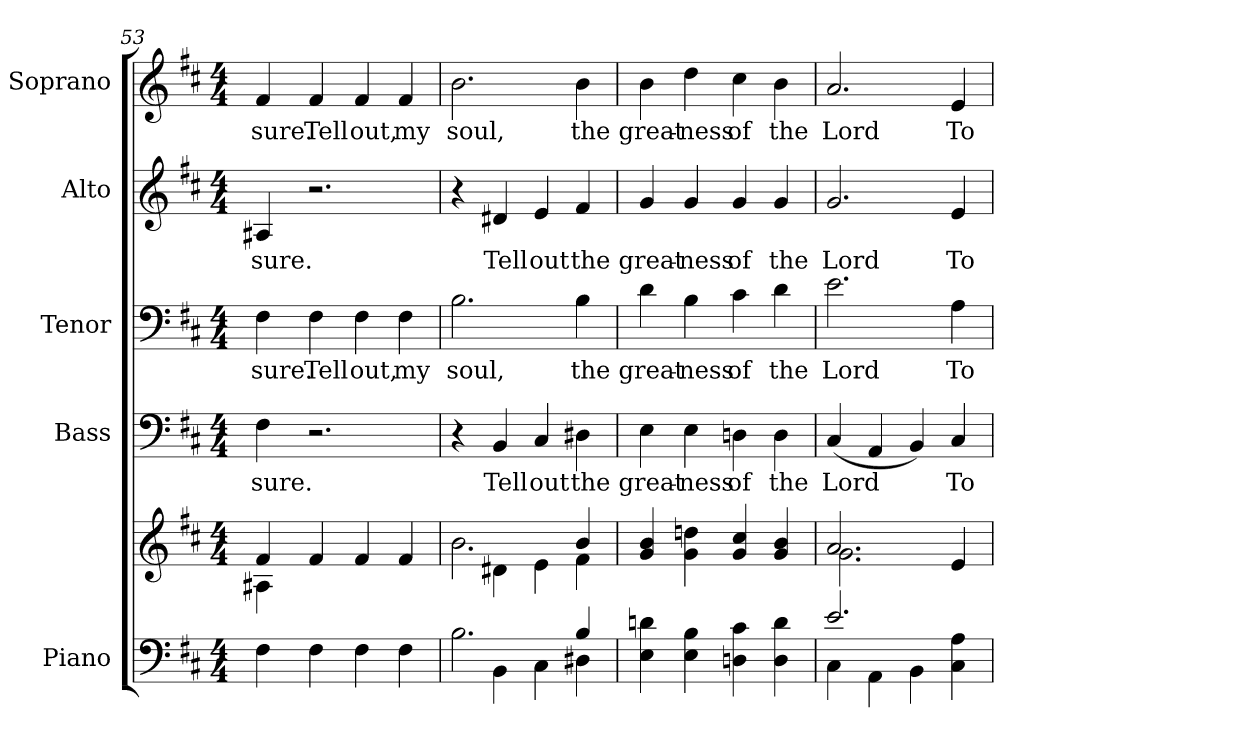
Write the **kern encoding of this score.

**kern	**kern	**kern	**text	**kern	**text	**kern	**text	**kern	**text
*part5	*part5	*part4	*part4	*part3	*part3	*part2	*part2	*part1	*part1
*staff6	*staff5	*staff4	*staff4	*staff3	*staff3	*staff2	*staff2	*staff1	*staff1
*I"Piano	*	*I"Bass	*	*I"Tenor	*	*I"Alto	*	*I"Soprano	*
*I'Pno.	*	*I'B.	*	*I'T.	*	*I'A.	*	*I'S.	*
!!LO:PB:g=z
*clefF4	*clefG2	*clefF4	*	*clefF4	*	*clefG2	*	*clefG2	*
*k[f#c#]	*k[f#c#]	*k[f#c#]	*	*k[f#c#]	*	*k[f#c#]	*	*k[f#c#]	*
*D:	*D:	*D:	*	*D:	*	*D:	*	*D:	*
*M4/4	*M4/4	*M4/4	*	*M4/4	*	*M4/4	*	*M4/4	*
=53	=53	=53	=53	=53	=53	=53	=53	=53	=53
*^	*^	*	*	*	*	*	*	*	*
!	!	!	!	!	!LO:LY:b:color=#000000	!	!	!	!	!	!
!	!	!	!	!	!	!	!LO:LY:b:color=#000000	!	!	!	!
!	!	!	!	!	!	!	!	!	!LO:LY:b:color=#000000	!	!
!	!	!	!	!	!	!	!	!	!	!	!LO:LY:b:color=#000000
4F#i\	4F#i\yy	4f#i/	4A#Xi\	4F#i\	sure.	4F#i\	sure.	4A#Xi/	sure.	4f#i/	sure.
!	!	!	!	!	!	!	!LO:LY:b:color=#000000	!	!	!	!
!	!	!	!	!	!	!	!	!	!	!	!LO:LY:b:color=#000000
4F#i\	2.ryy	4f#i/	2.ryy	2.r	.	4F#i\	Tell	2.r	.	4f#i/	Tell
!	!	!	!	!	!	!	!LO:LY:b:color=#000000	!	!	!	!
!	!	!	!	!	!	!	!	!	!	!	!LO:LY:b:color=#000000
4F#i\	.	4f#i/	.	.	.	4F#i\	out,	.	.	4f#i/	out,
!	!	!	!	!	!	!	!LO:LY:b:color=#000000	!	!	!	!
!	!	!	!	!	!	!	!	!	!	!	!LO:LY:b:color=#000000
4F#i\	.	4f#i/	.	.	.	4F#i\	my	.	.	4f#i/	my
=54	=54	=54	=54	=54	=54	=54	=54	=54	=54	=54	=54
!	!	!	!	!	!	!	!LO:LY:b:color=#000000	!	!	!	!
!	!	!	!	!	!	!	!	!	!	!	!LO:LY:b:color=#000000
2.Bi\	4ryy	2.bi\	4ryy	4r	.	2.Bi\	soul,	4r	.	2.bi\	soul,
!	!	!	!	!	!LO:LY:b:color=#000000	!	!	!	!	!	!
!	!	!	!	!	!	!	!	!	!LO:LY:b:color=#000000	!	!
.	4BBi\	.	4d#Xi\	4BBi/	Tell	.	.	4d#Xi/	Tell	.	.
!	!	!	!	!	!LO:LY:b:color=#000000	!	!	!	!	!	!
!	!	!	!	!	!	!	!	!	!LO:LY:b:color=#000000	!	!
.	4C#i\	.	4ei\	4C#i/	out	.	.	4ei/	out	.	.
!	!	!	!	!	!LO:LY:b:color=#000000	!	!	!	!	!	!
!	!	!	!	!	!	!	!LO:LY:b:color=#000000	!	!	!	!
!	!	!	!	!	!	!	!	!	!LO:LY:b:color=#000000	!	!
!	!	!	!	!	!	!	!	!	!	!	!LO:LY:b:color=#000000
4Bi/	4D#Xi\	4bi/	4f#i\	4D#Xi\	the	4Bi\	the	4f#i/	the	4bi\	the
*v	*v	*	*	*	*	*	*	*	*	*	*
*	*v	*v	*	*	*	*	*	*	*	*
=55	=55	=55	=55	=55	=55	=55	=55	=55	=55
*^	*^	*	*	*	*	*	*	*	*
!	!	!	!	!	!LO:LY:b:color=#000000	!	!	!	!	!	!
*v	*v	*	*	*	*	*	*	*	*	*	*
*	*v	*v	*	*	*	*	*	*	*	*
*^	*^	*	*	*	*	*	*	*	*
!	!	!	!	!	!	!	!LO:LY:b:color=#000000	!	!	!	!
*v	*v	*	*	*	*	*	*	*	*	*	*
*	*v	*v	*	*	*	*	*	*	*	*
*^	*^	*	*	*	*	*	*	*	*
!	!	!	!	!	!	!	!	!	!LO:LY:b:color=#000000	!	!
*v	*v	*	*	*	*	*	*	*	*	*	*
*	*v	*v	*	*	*	*	*	*	*	*
*^	*^	*	*	*	*	*	*	*	*
!	!	!	!	!	!	!	!	!	!	!	!LO:LY:b:color=#000000
*v	*v	*	*	*	*	*	*	*	*	*	*
*	*v	*v	*	*	*	*	*	*	*	*
4Ei\ 4dni	4gi/ 4bi	4Ei\	great-	4di\	great-	4gi/	great-	4bi\	great-
!	!	!	!LO:LY:b:color=#000000	!	!	!	!	!	!
!	!	!	!	!	!LO:LY:b:color=#000000	!	!	!	!
!	!	!	!	!	!	!	!LO:LY:b:color=#000000	!	!
!	!	!	!	!	!	!	!	!	!LO:LY:b:color=#000000
4Ei\ 4Bi	4gi\ 4ddni	4Ei\	-ness	4Bi\	-ness	4gi/	-ness	4ddi\	-ness
!	!	!	!LO:LY:b:color=#000000	!	!	!	!	!	!
!	!	!	!	!	!LO:LY:b:color=#000000	!	!	!	!
!	!	!	!	!	!	!	!LO:LY:b:color=#000000	!	!
!	!	!	!	!	!	!	!	!	!LO:LY:b:color=#000000
4Dni\ 4c#i	4gi/ 4cc#i	4Dni\	of	4c#i\	of	4gi/	of	4cc#i\	of
!	!	!	!LO:LY:b:color=#000000	!	!	!	!	!	!
!	!	!	!	!	!LO:LY:b:color=#000000	!	!	!	!
!	!	!	!	!	!	!	!LO:LY:b:color=#000000	!	!
!	!	!	!	!	!	!	!	!	!LO:LY:b:color=#000000
4Di\ 4di	4gi/ 4bi	4Di\	the	4di\	the	4gi/	the	4bi\	the
=56	=56	=56	=56	=56	=56	=56	=56	=56	=56
*^	*^	*	*	*	*	*	*	*	*
!	!	!	!	!	!LO:LY:b:color=#000000	!	!	!	!	!	!
!	!	!	!	!	!	!	!LO:LY:b:color=#000000	!	!	!	!
!	!	!	!	!	!	!	!	!	!LO:LY:b:color=#000000	!	!
!	!	!	!	!	!	!	!	!	!	!	!LO:LY:b:color=#000000
2.ei/	4C#i\	2.ai/	2.gi\	(4C#i/	Lord	2.ei\	Lord	2.gi/	Lord	2.ai/	Lord
.	4AAi\	.	.	4AAi/	.	.	.	.	.	.	.
.	4BBi\	.	.	4BBi/)	.	.	.	.	.	.	.
!	!	!	!	!	!LO:LY:b:color=#000000	!	!	!	!	!	!
!	!	!	!	!	!	!	!LO:LY:b:color=#000000	!	!	!	!
!	!	!	!	!	!	!	!	!	!LO:LY:b:color=#000000	!	!
!	!	!	!	!	!	!	!	!	!	!	!LO:LY:b:color=#000000
4C#i\ 4Ai	4ryy	4ei/	4ryy	4C#i/	To	4Ai\	To	4ei/	To	4ei/	To
*v	*v	*	*	*	*	*	*	*	*	*	*
*	*v	*v	*	*	*	*	*	*	*	*
=	=	=	=	=	=	=	=	=	=
*-	*-	*-	*-	*-	*-	*-	*-	*-	*-
